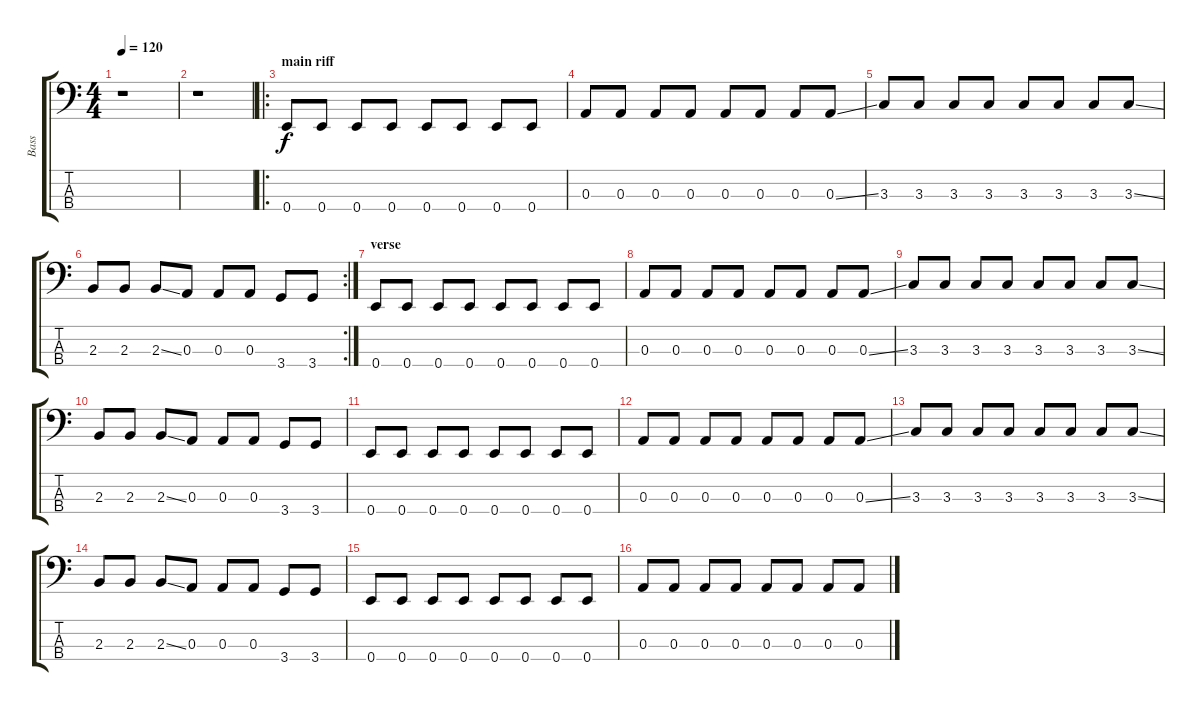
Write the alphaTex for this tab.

\track ("Bass" "Bass") {instrument electricbassfinger}
\staff {score tabs}
\tuning (G2 D2 A1 E1) {hide}
\ts (4 4)
\tempo 120
\clef f4
\ks c
r.1{dy f} |
r.1 |
\ro
\section ("" "main riff")
0.4.8 0.4.8 0.4.8 0.4.8 0.4.8 0.4.8 0.4.8 0.4.8 |
0.3.8 0.3.8 0.3.8 0.3.8 0.3.8 0.3.8 0.3.8 0.3{ss}.8 |
3.3.8 3.3.8 3.3.8 3.3.8 3.3.8 3.3.8 3.3.8 3.3{ss}.8 |
\rc 2
2.3.8 2.3.8 2.3{ss}.8 0.3.8 0.3.8 0.3.8 3.4.8 3.4.8 |
\section ("" "verse")
0.4.8 0.4.8 0.4.8 0.4.8 0.4.8 0.4.8 0.4.8 0.4.8 |
0.3.8 0.3.8 0.3.8 0.3.8 0.3.8 0.3.8 0.3.8 0.3{ss}.8 |
3.3.8 3.3.8 3.3.8 3.3.8 3.3.8 3.3.8 3.3.8 3.3{ss}.8 |
2.3.8 2.3.8 2.3{ss}.8 0.3.8 0.3.8 0.3.8 3.4.8 3.4.8 |
0.4.8 0.4.8 0.4.8 0.4.8 0.4.8 0.4.8 0.4.8 0.4.8 |
0.3.8 0.3.8 0.3.8 0.3.8 0.3.8 0.3.8 0.3.8 0.3{ss}.8 |
3.3.8 3.3.8 3.3.8 3.3.8 3.3.8 3.3.8 3.3.8 3.3{ss}.8 |
2.3.8 2.3.8 2.3{ss}.8 0.3.8 0.3.8 0.3.8 3.4.8 3.4.8 |
0.4.8 0.4.8 0.4.8 0.4.8 0.4.8 0.4.8 0.4.8 0.4.8 |
0.3.8 0.3.8 0.3.8 0.3.8 0.3.8 0.3.8 0.3.8 0.3{ss}.8
